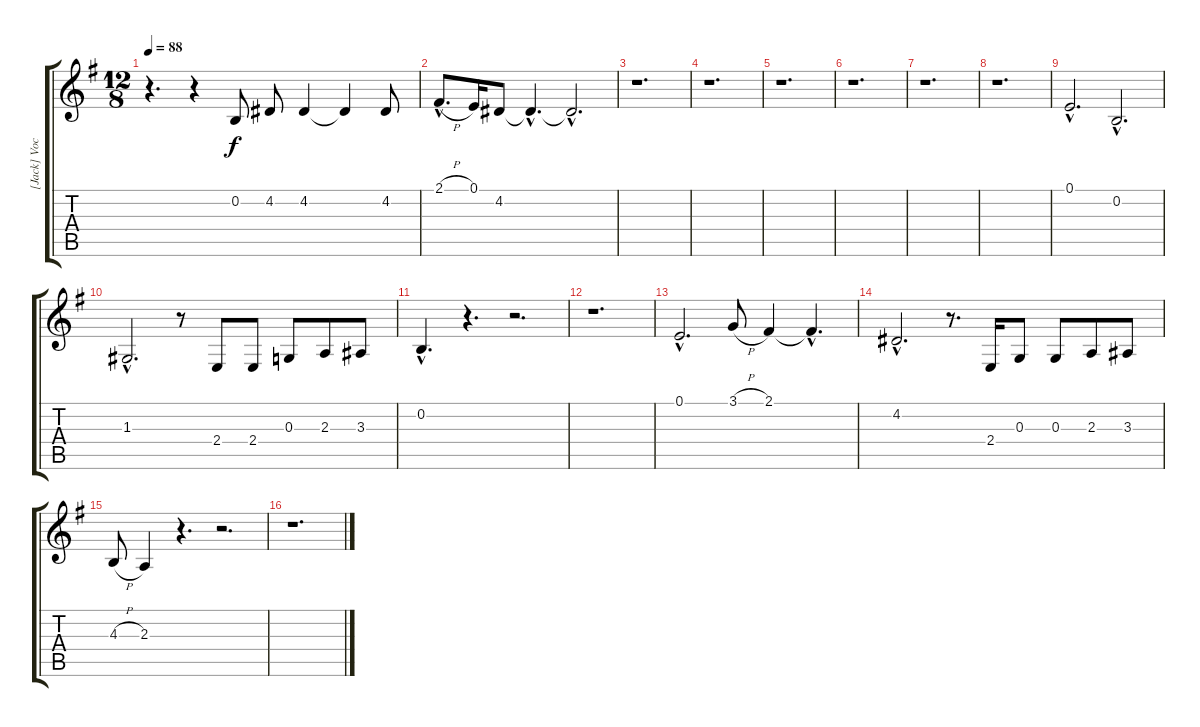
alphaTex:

\track ("[Jack] Vocals" "[Jack] Voc") {instrument lead2sawtooth}
\staff {score tabs}
\tuning (E4 B3 G3 D3 A2 E2) {hide}
\ts (12 8)
\tempo 88
\clef g2
\ks g
r.4{d dy f} r.4 0.2.8 4.2.8 4.2.4 4.2{t}.4 4.2.8 |
2.1{h hac}.8{d} 0.1.16 4.2.8 4.2{hac t}.4{d} 4.2{hac t}.2{d} |
r.1{d} |
r.1{d} |
r.1{d} |
r.1{d} |
r.1{d} |
r.1{d} |
0.1{hac}.2{d} 0.2{hac}.2{d} |
1.3{hac}.2{d} r.8 2.4.8 2.4.8 0.3.8 2.3.8 3.3.8 |
0.2{hac}.4{d} r.4{d} r.2{d} |
r.1{d} |
0.1{hac}.2{d} 3.1{h}.8 2.1.4 2.1{hac t}.4{d} |
4.2{hac}.2{d} r.8{d} 2.4.16 0.3.8 0.3.8 2.3.8 3.3.8 |
4.3{h}.8 2.3.4 r.4{d} r.2{d} |
r.1{d}
